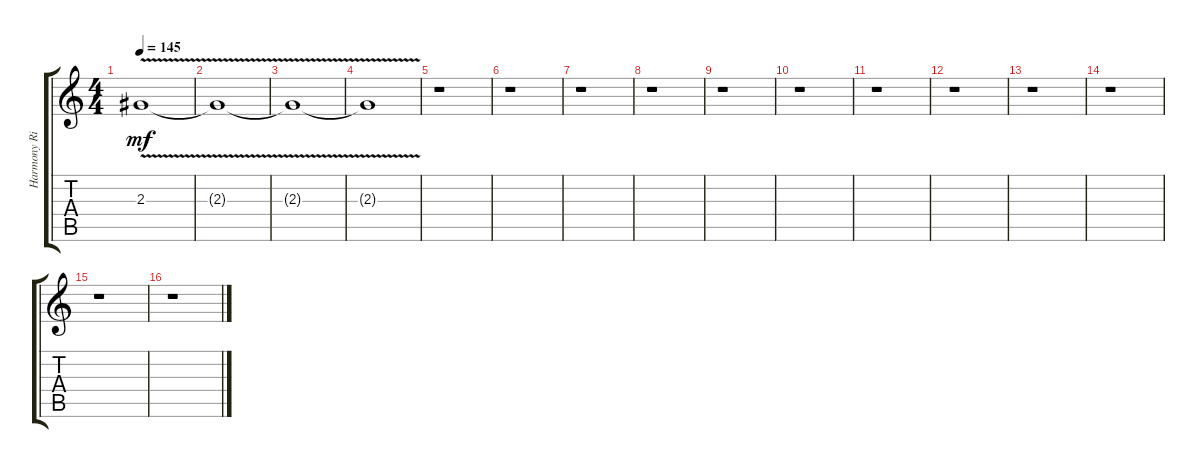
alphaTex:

\track ("Harmony Right" "Harmony Ri") {instrument distortionguitar}
\staff {score tabs}
\tuning (Eb4 Bb3 Gb3 Db3 Ab2 Eb2) {hide}
\ts (4 4)
\tempo 145
\clef g2
\ks c
2.3{v t}.1{dy mf} |
2.3{v t}.1 |
2.3{v t}.1 |
2.3{v t}.1 |
r.1 |
r.1 |
r.1 |
r.1 |
r.1 |
r.1 |
r.1 |
r.1 |
r.1 |
r.1 |
r.1 |
r.1
